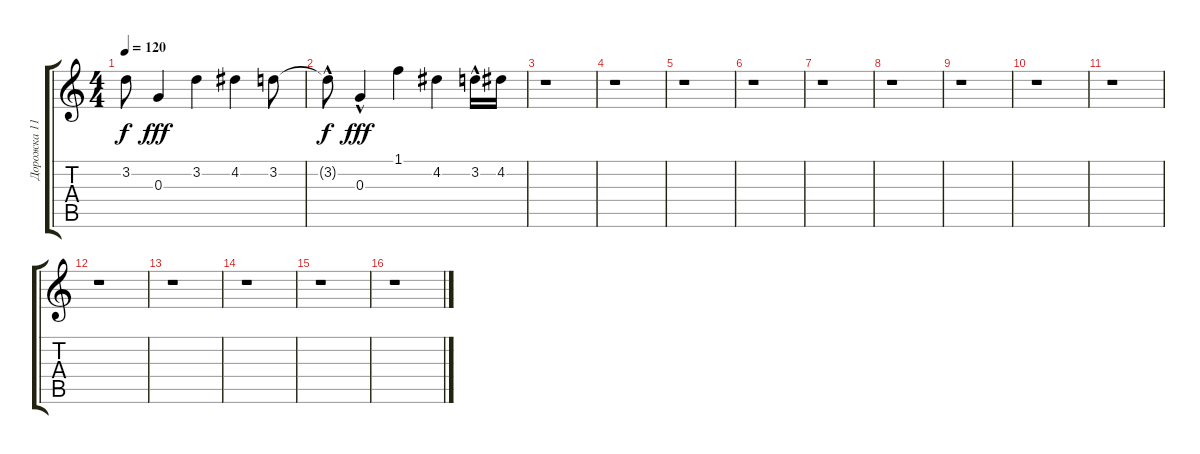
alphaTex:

\track ("Дорожка 11" "Дорожка 11") {instrument overdrivenguitar}
\staff {score tabs}
\tuning (E4 B3 G3 D3 A2 E2) {hide}
\ts (4 4)
\tempo 120
\clef g2
\ks c
3.2{t}.8{dy f} 0.3.4{dy fff} 3.2.4 4.2.4 3.2.8 |
3.2{hac t}.8{dy f} 0.3{hac}.4{dy fff} 1.1.4 4.2.4 3.2{hac}.16 4.2.16 |
r.1 |
r.1 |
r.1 |
r.1 |
r.1 |
r.1 |
r.1 |
r.1 |
r.1 |
r.1 |
r.1 |
r.1 |
r.1 |
r.1
